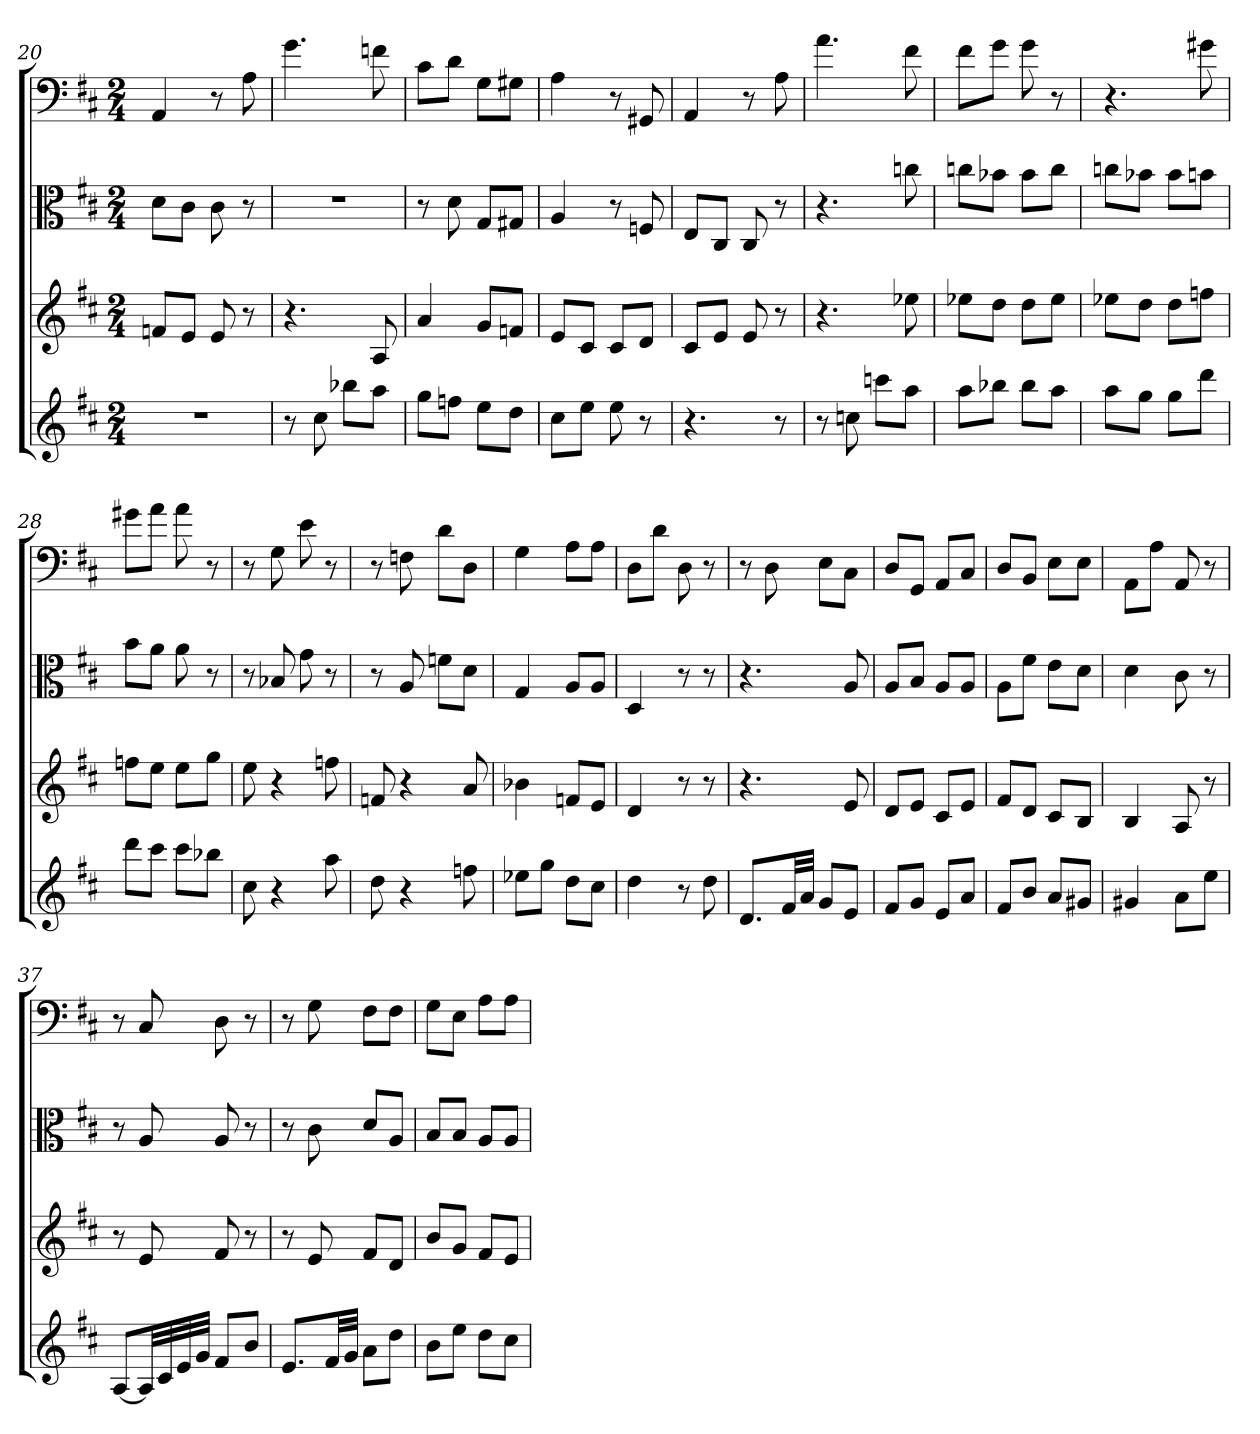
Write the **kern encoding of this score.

**kern	**kern	**kern	**kern
*part4	*part3	*part2	*part1
*staff4	*staff3	*staff2	*staff1
*	*	*clefC3	*clefF4
*k[f#c#]	*k[f#c#]	*k[f#c#]	*k[f#c#]
*D:	*D:	*D:	*D:
*M2/4	*M2/4	*M2/4	*M2/4
=20	=20	=20	=20
2r	8fnL	8d\L	4AA
.	8eJ	8c#\J	.
.	8e	8c#	8r
.	8r	8r	8A
=21	=21	=21	=21
8r	4.r	2r	4.g
8cc#	.	.	.
8bb-XL	.	.	.
8aaJ	8A	.	8fn
=22	=22	=22	=22
8ggL	4a	8r	8c#\L
8ffnJ	.	8d	8d\J
8eeL	8gL	8G/L	8G\L
8ddJ	8fnJ	8G#X/J	8G#X\J
=23	=23	=23	=23
8cc#L	8eL	4A	4A
8eeJ	8c#J	.	.
8ee	8c#L	8r	8r
8r	8dJ	8Fn	8GG#X
=24	=24	=24	=24
4.r	8c#L	8E/L	4AA
.	8eJ	8C#/J	.
.	8e	8C#	8r
8r	8r	8r	8A
=25	=25	=25	=25
8r	4.r	4.r	4.a
8ccn	.	.	.
8cccnL	.	.	.
8aaJ	8ee-X	8ccn	8f#
=26	=26	=26	=26
8aaL	8ee-XL	8ccn\L	8f#\L
8bb-XJ	8ddJ	8b-X\J	8g\J
8bb-L	8ddL	8b-\L	8g
8aaJ	8ee-J	8cc\J	8r
=27	=27	=27	=27
8aaL	8ee-XL	8ccn\L	4.r
8ggJ	8ddJ	8b-X\J	.
8ggL	8ddL	8b-\L	.
8dddJ	8ffnJ	8bn\J	8g#X
=28	=28	=28	=28
8dddL	8ffnL	8b\L	8g#X\L
8ccc#J	8eeJ	8a\J	8a\J
8ccc#L	8eeL	8a	8a
8bb-XJ	8ggJ	8r	8r
=29	=29	=29	=29
8cc#	8ee	8r	8r
4r	4r	8B-X	8G
.	.	8g	8e
8aa	8ffn	8r	8r
=30	=30	=30	=30
8dd	8fn	8r	8r
4r	4r	8A	8Fn
.	.	8fn\L	8d\L
8ffn	8a	8d\J	8D\J
=31	=31	=31	=31
8ee-XL	4b-X	4G	4G
8ggJ	.	.	.
8ddL	8fnL	8A/L	8A\L
8cc#J	8eJ	8A/J	8A\J
=32	=32	=32	=32
4dd	4d	4D	8D\L
.	.	.	8d\J
8r	8r	8r	8D
8dd	8r	8r	8r
=33	=33	=33	=33
8.dL	4.r	4.r	8r
.	.	.	8D
32f#LL	.	.	.
32aJJJ	.	.	.
8gL	.	.	8E\L
8eJ	8e	8A	8C#\J
=34	=34	=34	=34
8f#L	8dL	8A/L	8D/L
8gJ	8eJ	8B/J	8GG/J
8eL	8c#L	8A/L	8AA/L
8aJ	8eJ	8A/J	8C#/J
=35	=35	=35	=35
8f#L	8f#L	8A\L	8D/L
8bJ	8dJ	8f#\J	8BB/J
8aL	8c#L	8e\L	8E\L
8g#XJ	8BJ	8d\J	8E\J
=36	=36	=36	=36
4g#X	4B	4d	8AA\L
.	.	.	8A\J
8aL	8A	8c#	8AA
8eeJ	8r	8r	8r
=37	=37	=37	=37
[8AL	8r	8r	8r
32ALL]	8e	8A	8C#
32c#	.	.	.
32e	.	.	.
32gJJJ	.	.	.
8f#L	8f#	8A	8D
8bJ	8r	8r	8r
=38	=38	=38	=38
8.eL	8r	8r	8r
.	8e	8c#	8G
32f#LL	.	.	.
32gJJJ	.	.	.
8aL	8f#L	8d/L	8F#\L
8ddJ	8dJ	8A/J	8F#\J
=39	=39	=39	=39
8bL	8bL	8B/L	8G\L
8eeJ	8gJ	8B/J	8E\J
8ddL	8f#L	8A/L	8A\L
8cc#J	8eJ	8A/J	8A\J
=	=	=	=
*-	*-	*-	*-
